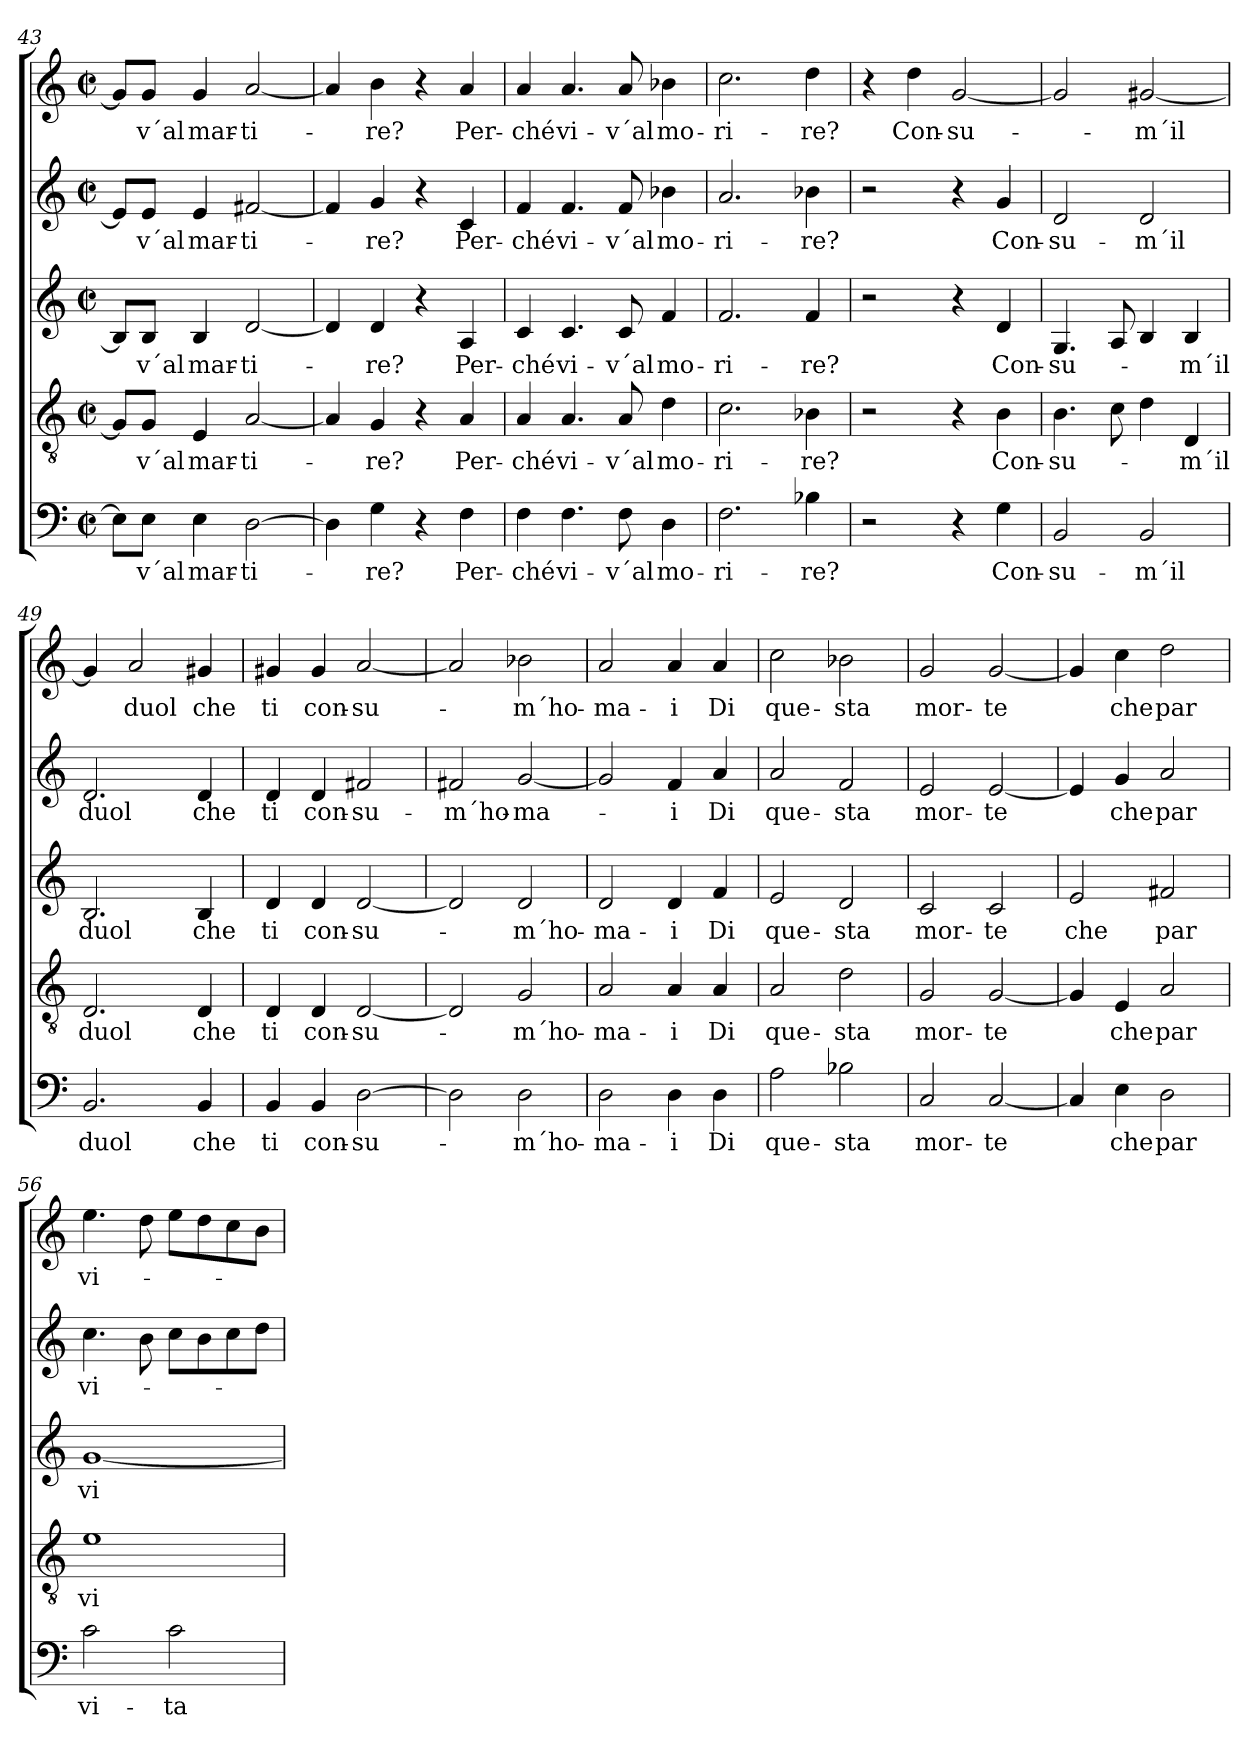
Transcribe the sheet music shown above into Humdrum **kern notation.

**kern	**text	**kern	**text	**kern	**text	**kern	**text	**kern	**text
*part5	*part5	*part4	*part4	*part3	*part3	*part2	*part2	*part1	*part1
*staff5	*staff5	*staff4	*staff4	*staff3	*staff3	*staff2	*staff2	*staff1	*staff1
!!LO:PB:g=z
*clefF4	*	*clefGv2	*	*clefG2	*	*clefG2	*	*clefG2	*
*k[]	*	*k[]	*	*k[]	*	*k[]	*	*k[]	*
*M2/2	*	*M2/2	*	*M2/2	*	*M2/2	*	*M2/2	*
*met(c|)	*	*met(c|)	*	*met(c|)	*	*met(c|)	*	*met(c|)	*
=43	=43	=43	=43	=43	=43	=43	=43	=43	=43
8E\L]	.	8G/L]	.	8B/L]	.	8e/L]	.	8g/L]	.
!	!LO:LY:b	!	!LO:LY:b	!	!LO:LY:b	!	!LO:LY:b	!	!LO:LY:b
8E\J	-v´al	8G/J	-v´al	8B/J	-v´al	8e/J	-v´al	8g/J	-v´al
!	!LO:LY:b	!	!LO:LY:b	!	!LO:LY:b	!	!LO:LY:b	!	!LO:LY:b
4E\	mar-	4E/	mar-	4B/	mar-	4e/	mar-	4g/	mar-
!	!LO:LY:b	!	!LO:LY:b	!	!LO:LY:b	!	!LO:LY:b	!	!LO:LY:b
[2D\	-ti-	[2A/	-ti-	[2d/	-ti-	[2f#X/	-ti-	[2a/	-ti-
=44	=44	=44	=44	=44	=44	=44	=44	=44	=44
4D\]	.	4A/]	.	4d/]	.	4f#/]	.	4a/]	.
!	!LO:LY:b	!	!LO:LY:b	!	!LO:LY:b	!	!LO:LY:b	!	!LO:LY:b
4G\	-re?	4G/	-re?	4d/	-re?	4g/	-re?	4b\	-re?
4r	.	4r	.	4r	.	4r	.	4r	.
!	!LO:LY:b	!	!LO:LY:b	!	!LO:LY:b	!	!LO:LY:b	!	!LO:LY:b
4F\	Per-	4A/	Per-	4A/	Per-	4c/	Per-	4a/	Per-
=45	=45	=45	=45	=45	=45	=45	=45	=45	=45
!	!LO:LY:b	!	!LO:LY:b	!	!LO:LY:b	!	!LO:LY:b	!	!LO:LY:b
4F\	-ché	4A/	-ché	4c/	-ché	4f/	-ché	4a/	-ché
!	!LO:LY:b	!	!LO:LY:b	!	!LO:LY:b	!	!LO:LY:b	!	!LO:LY:b
4.F\	vi-	4.A/	vi-	4.c/	vi-	4.f/	vi-	4.a/	vi-
!	!LO:LY:b	!	!LO:LY:b	!	!LO:LY:b	!	!LO:LY:b	!	!LO:LY:b
8F\	-v´al	8A/	-v´al	8c/	-v´al	8f/	-v´al	8a/	-v´al
!	!LO:LY:b	!	!LO:LY:b	!	!LO:LY:b	!	!LO:LY:b	!	!LO:LY:b
4D\	mo-	4d\	mo-	4f/	mo-	4b-X\	mo-	4b-X\	mo-
=46	=46	=46	=46	=46	=46	=46	=46	=46	=46
!	!LO:LY:b	!	!LO:LY:b	!	!LO:LY:b	!	!LO:LY:b	!	!LO:LY:b
2.F\	-ri-	2.c\	-ri-	2.f/	-ri-	2.a/	-ri-	2.cc\	-ri-
!	!LO:LY:b	!	!LO:LY:b	!	!LO:LY:b	!	!LO:LY:b	!	!LO:LY:b
4B-X\	-re?	4B-X\	-re?	4f/	-re?	4b-X\	-re?	4dd\	-re?
=47	=47	=47	=47	=47	=47	=47	=47	=47	=47
2r	.	2r	.	2r	.	2r	.	4r	.
!	!	!	!	!	!	!	!	!	!LO:LY:b
.	.	.	.	.	.	.	.	4dd\	Con-
!	!	!	!	!	!	!	!	!	!LO:LY:b
4r	.	4r	.	4r	.	4r	.	[2g/	-su-
!	!LO:LY:b	!	!LO:LY:b	!	!LO:LY:b	!	!LO:LY:b	!	!
4G\	Con-	4B\	Con-	4d/	Con-	4g/	Con-	.	.
=48	=48	=48	=48	=48	=48	=48	=48	=48	=48
!	!LO:LY:b	!	!LO:LY:b	!	!LO:LY:b	!	!LO:LY:b	!	!
2BB/	-su-	4.B\	-su-	4.G/	-su-	2d/	-su-	2g/]	.
.	.	8c\	.	8A/	.	.	.	.	.
!	!LO:LY:b	!	!	!	!	!	!LO:LY:b	!	!LO:LY:b
2BB/	-m´il	4d\	.	4B/	.	2d/	-m´il	[2g#X/	-m´il
!	!	!	!LO:LY:b	!	!LO:LY:b	!	!	!	!
.	.	4D/	-m´il	4B/	-m´il	.	.	.	.
!!LO:LB:g=z
=49	=49	=49	=49	=49	=49	=49	=49	=49	=49
!	!LO:LY:b	!	!LO:LY:b	!	!LO:LY:b	!	!LO:LY:b	!	!
2.BB/	duol	2.D/	duol	2.B/	duol	2.d/	duol	4g#/]	.
!	!	!	!	!	!	!	!	!	!LO:LY:b
.	.	.	.	.	.	.	.	2a/	duol
!	!LO:LY:b	!	!LO:LY:b	!	!LO:LY:b	!	!LO:LY:b	!	!LO:LY:b
4BB/	che	4D/	che	4B/	che	4d/	che	4g#X/	che
=50	=50	=50	=50	=50	=50	=50	=50	=50	=50
!	!LO:LY:b	!	!LO:LY:b	!	!LO:LY:b	!	!LO:LY:b	!	!LO:LY:b
4BB/	ti	4D/	ti	4d/	ti	4d/	ti	4g#X/	ti
!	!LO:LY:b	!	!LO:LY:b	!	!LO:LY:b	!	!LO:LY:b	!	!LO:LY:b
4BB/	con-	4D/	con-	4d/	con-	4d/	con-	4g#/	con-
!	!LO:LY:b	!	!LO:LY:b	!	!LO:LY:b	!	!LO:LY:b	!	!LO:LY:b
[2D\	-su-	[2D/	-su-	[2d/	-su-	2f#X/	-su-	[2a/	-su-
=51	=51	=51	=51	=51	=51	=51	=51	=51	=51
!	!	!	!	!	!	!	!LO:LY:b	!	!
2D\]	.	2D/]	.	2d/]	.	2f#X/	-m´ho-	2a/]	.
!	!LO:LY:b	!	!LO:LY:b	!	!LO:LY:b	!	!LO:LY:b	!	!LO:LY:b
2D\	-m´ho-	2G/	-m´ho-	2d/	-m´ho-	[2g/	-ma-	2b-X\	-m´ho-
=52	=52	=52	=52	=52	=52	=52	=52	=52	=52
!	!LO:LY:b	!	!LO:LY:b	!	!LO:LY:b	!	!	!	!LO:LY:b
2D\	-ma-	2A/	-ma-	2d/	-ma-	2g/]	.	2a/	-ma-
!	!LO:LY:b	!	!LO:LY:b	!	!LO:LY:b	!	!LO:LY:b	!	!LO:LY:b
4D\	-i	4A/	-i	4d/	-i	4f/	-i	4a/	-i
!	!LO:LY:b	!	!LO:LY:b	!	!LO:LY:b	!	!LO:LY:b	!	!LO:LY:b
4D\	Di	4A/	Di	4f/	Di	4a/	Di	4a/	Di
=53	=53	=53	=53	=53	=53	=53	=53	=53	=53
!	!LO:LY:b	!	!LO:LY:b	!	!LO:LY:b	!	!LO:LY:b	!	!LO:LY:b
2A\	que-	2A/	que-	2e/	que-	2a/	que-	2cc\	que-
!	!LO:LY:b	!	!LO:LY:b	!	!LO:LY:b	!	!LO:LY:b	!	!LO:LY:b
2B-X\	-sta	2d\	-sta	2d/	-sta	2f/	-sta	2b-X\	-sta
=54	=54	=54	=54	=54	=54	=54	=54	=54	=54
!	!LO:LY:b	!	!LO:LY:b	!	!LO:LY:b	!	!LO:LY:b	!	!LO:LY:b
2C/	mor-	2G/	mor-	2c/	mor-	2e/	mor-	2g/	mor-
!	!LO:LY:b	!	!LO:LY:b	!	!LO:LY:b	!	!LO:LY:b	!	!LO:LY:b
[2C/	-te	[2G/	-te	2c/	-te	[2e/	-te	[2g/	-te
=55	=55	=55	=55	=55	=55	=55	=55	=55	=55
!	!	!	!	!	!LO:LY:b	!	!	!	!
4C/]	.	4G/]	.	2e/	che	4e/]	.	4g/]	.
!	!LO:LY:b	!	!LO:LY:b	!	!	!	!LO:LY:b	!	!LO:LY:b
4E\	che	4E/	che	.	.	4g/	che	4cc\	che
!	!LO:LY:b	!	!LO:LY:b	!	!LO:LY:b	!	!LO:LY:b	!	!LO:LY:b
2D\	par	2A/	par	2f#X/	par	2a/	par	2dd\	par
!!LO:PB:g=z
=56	=56	=56	=56	=56	=56	=56	=56	=56	=56
!	!LO:LY:b	!	!LO:LY:b	!	!LO:LY:b	!	!LO:LY:b	!	!LO:LY:b
2c\	vi-	1e	vi-	[1g	vi-	4.cc\	vi-	4.ee\	vi-
.	.	.	.	.	.	8b\	.	8dd\	.
!	!LO:LY:b	!	!	!	!	!	!	!	!
2c\	-ta	.	.	.	.	8cc\L	.	8ee\L	.
.	.	.	.	.	.	8b\	.	8dd\	.
.	.	.	.	.	.	8cc\	.	8cc\	.
.	.	.	.	.	.	8dd\J	.	8b\J	.
=	=	=	=	=	=	=	=	=	=
*-	*-	*-	*-	*-	*-	*-	*-	*-	*-
